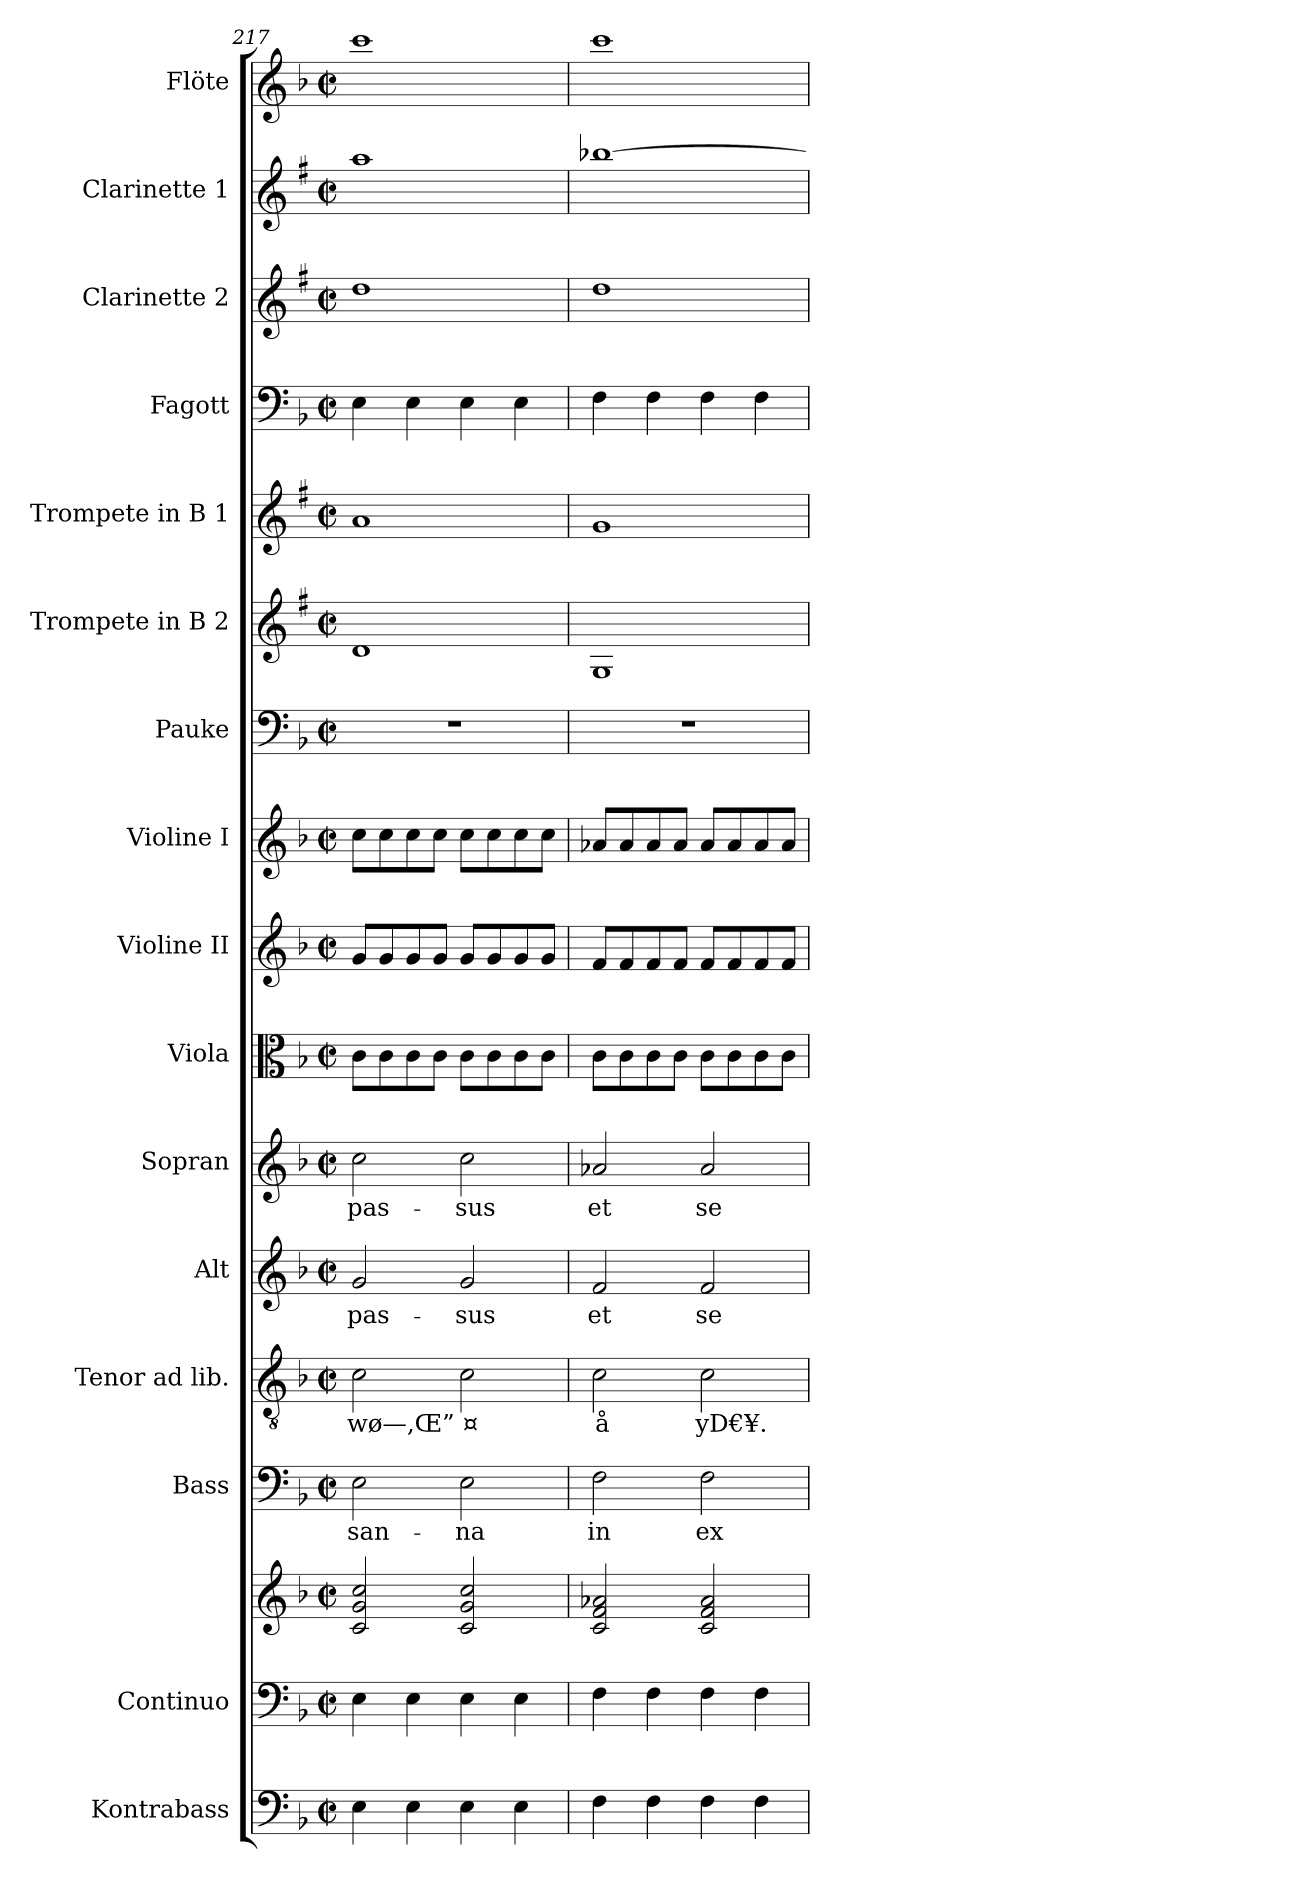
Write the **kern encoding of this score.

**kern	**kern	**kern	**kern	**text	**kern	**text	**kern	**text	**kern	**text	**kern	**kern	**kern	**kern	**kern	**kern	**kern	**kern	**kern	**kern
*part16	*part15	*part15	*part14	*part14	*part13	*part13	*part12	*part12	*part11	*part11	*part10	*part9	*part8	*part7	*part6	*part5	*part4	*part3	*part2	*part1
*staff17	*staff16	*staff15	*staff14	*staff14	*staff13	*staff13	*staff12	*staff12	*staff11	*staff11	*staff10	*staff9	*staff8	*staff7	*staff6	*staff5	*staff4	*staff3	*staff2	*staff1
*I"Kontrabass	*I"Continuo	*	*I"Bass	*	*I"Tenor ad lib.	*	*I"Alt	*	*I"Sopran	*	*I"Viola	*I"Violine II	*I"Violine I	*I"Pauke	*I"Trompete in B 2	*I"Trompete in B 1	*I"Fagott	*I"Clarinette 2	*I"Clarinette 1	*I"Flöte
*I'Kb.	*I'cont.	*	*I'B	*	*I'T	*	*I'A	*	*I'S	*	*I'Vla.	*I'Vl. II	*I'Vl. I	*I'Pk.	*	*	*I'Fg.	*I'Cl. 2	*I'Cl. 1	*I'Fl.
*clefF4	*clefF4	*clefG2	*clefF4	*	*clefGv2	*	*clefG2	*	*clefG2	*	*clefC3	*clefG2	*clefG2	*clefF4	*clefG2	*clefG2	*clefF4	*clefG2	*clefG2	*clefG2
*ITrd7c12	*	*	*	*	*	*	*	*	*	*	*	*	*	*	*ITrd1c2	*ITrd1c2	*	*ITrd1c2	*ITrd1c2	*
*k[b-]	*k[b-]	*k[b-]	*k[b-]	*	*k[b-]	*	*k[b-]	*	*k[b-]	*	*k[b-]	*k[b-]	*k[b-]	*k[b-]	*k[b-]	*k[b-]	*k[b-]	*k[b-]	*k[b-]	*k[b-]
*F:	*F:	*F:	*F:	*	*F:	*	*F:	*	*F:	*	*F:	*F:	*F:	*F:	*F:	*F:	*F:	*F:	*F:	*F:
*M2/2	*M2/2	*M2/2	*M2/2	*	*M2/2	*	*M2/2	*	*M2/2	*	*M2/2	*M2/2	*M2/2	*M2/2	*M2/2	*M2/2	*M2/2	*M2/2	*M2/2	*M2/2
*met(c|)	*met(c|)	*met(c|)	*met(c|)	*	*met(c|)	*	*met(c|)	*	*met(c|)	*	*met(c|)	*met(c|)	*met(c|)	*met(c|)	*met(c|)	*met(c|)	*met(c|)	*met(c|)	*met(c|)	*met(c|)
=217	=217	=217	=217	=217	=217	=217	=217	=217	=217	=217	=217	=217	=217	=217	=217	=217	=217	=217	=217	=217
!	!	!	!	!LO:LY:b	!	!LO:LY:b	!	!LO:LY:b	!	!LO:LY:b	!	!	!	!	!	!	!	!	!	!
4EE\	4E\	2c/ 2g/ 2cc/	2E\	-san-	2c\	wø—‚Œ”	2g/	pas-	2cc\	pas-	8c\L	8g/L	8cc\L	1r	1c	1g	4E\	1cc	1gg	1ccc
.	.	.	.	.	.	.	.	.	.	.	8c\	8g/	8cc\	.	.	.	.	.	.	.
4EE\	4E\	.	.	.	.	.	.	.	.	.	8c\	8g/	8cc\	.	.	.	4E\	.	.	.
.	.	.	.	.	.	.	.	.	.	.	8c\J	8g/J	8cc\J	.	.	.	.	.	.	.
!	!	!	!	!LO:LY:b	!	!LO:LY:b	!	!LO:LY:b	!	!LO:LY:b	!	!	!	!	!	!	!	!	!	!
4EE\	4E\	2c/ 2g/ 2cc/	2E\	-na	2c\	¤	2g/	-sus	2cc\	-sus	8c\L	8g/L	8cc\L	.	.	.	4E\	.	.	.
.	.	.	.	.	.	.	.	.	.	.	8c\	8g/	8cc\	.	.	.	.	.	.	.
4EE\	4E\	.	.	.	.	.	.	.	.	.	8c\	8g/	8cc\	.	.	.	4E\	.	.	.
.	.	.	.	.	.	.	.	.	.	.	8c\J	8g/J	8cc\J	.	.	.	.	.	.	.
=218	=218	=218	=218	=218	=218	=218	=218	=218	=218	=218	=218	=218	=218	=218	=218	=218	=218	=218	=218	=218
!	!	!	!	!LO:LY:b	!	!LO:LY:b	!	!LO:LY:b	!	!LO:LY:b	!	!	!	!	!	!	!	!	!	!
4FF\	4F\	2c/ 2f/ 2a-X/	2F\	in	2c\	å	2f/	et	2a-X/	et	8c\L	8f/L	8a-X/L	1r	1F	1f	4F\	1cc	[1aa-X	1ccc
.	.	.	.	.	.	.	.	.	.	.	8c\	8f/	8a-/	.	.	.	.	.	.	.
4FF\	4F\	.	.	.	.	.	.	.	.	.	8c\	8f/	8a-/	.	.	.	4F\	.	.	.
.	.	.	.	.	.	.	.	.	.	.	8c\J	8f/J	8a-/J	.	.	.	.	.	.	.
!	!	!	!	!LO:LY:b	!	!LO:LY:b	!	!LO:LY:b	!	!LO:LY:b	!	!	!	!	!	!	!	!	!	!
4FF\	4F\	2c/ 2f/ 2a-/	2F\	ex-	2c\	yD€¥.	2f/	se-	2a-/	se-	8c\L	8f/L	8a-/L	.	.	.	4F\	.	.	.
.	.	.	.	.	.	.	.	.	.	.	8c\	8f/	8a-/	.	.	.	.	.	.	.
4FF\	4F\	.	.	.	.	.	.	.	.	.	8c\	8f/	8a-/	.	.	.	4F\	.	.	.
.	.	.	.	.	.	.	.	.	.	.	8c\J	8f/J	8a-/J	.	.	.	.	.	.	.
=	=	=	=	=	=	=	=	=	=	=	=	=	=	=	=	=	=	=	=	=
*-	*-	*-	*-	*-	*-	*-	*-	*-	*-	*-	*-	*-	*-	*-	*-	*-	*-	*-	*-	*-
